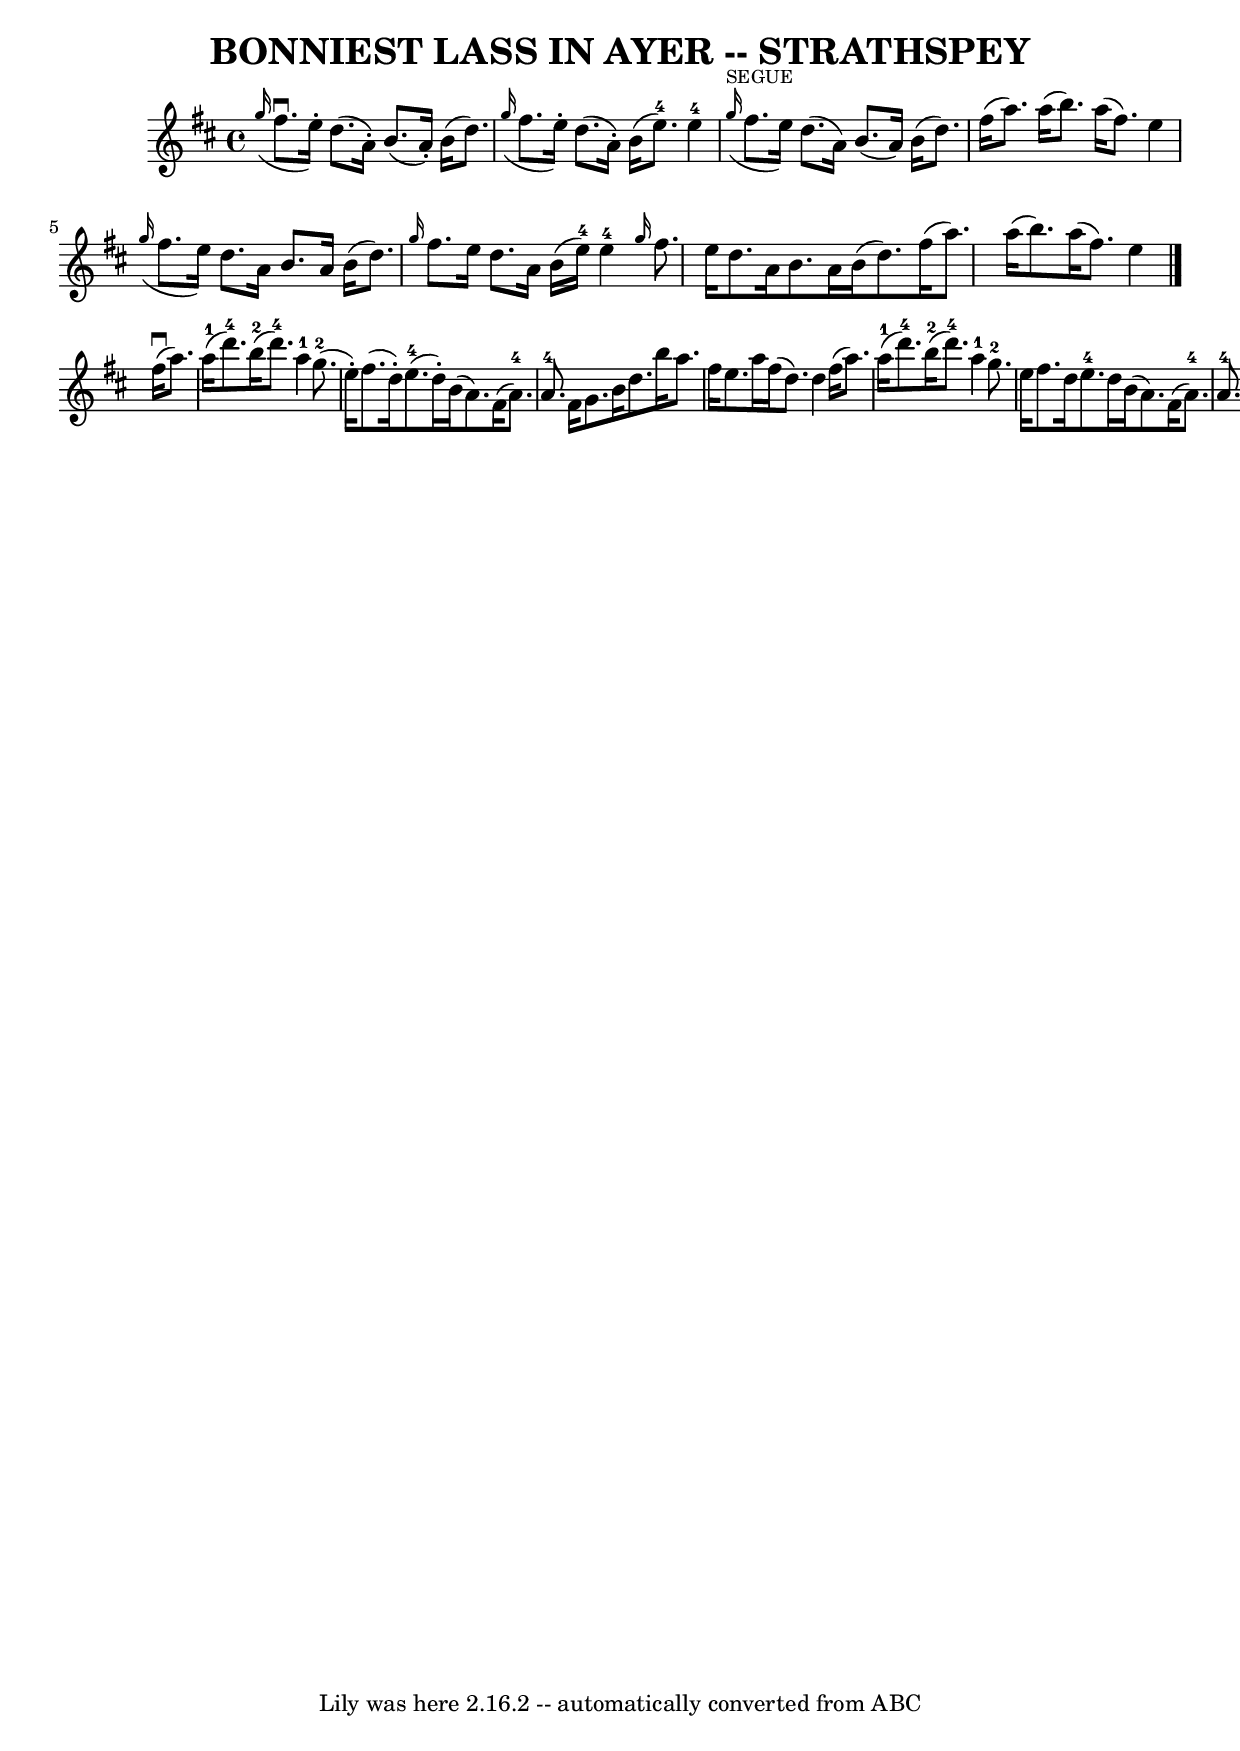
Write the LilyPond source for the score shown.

\version "2.7.40"
\include "Mammoth.ily"
\header {
	%% book = "Ryan's Mammoth Collection of Fiddle Tunes"
	crossRefNumber = "1"
	footnotes = ""
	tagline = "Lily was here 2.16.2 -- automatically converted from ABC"
	title = "BONNIEST LASS IN AYER -- STRATHSPEY"
}
voicedefault =  {


 \override Staff.TimeSignature #'style = #'C
 \time 4/4 % %slurgraces 1
 \key d \major   \grace { g''16 (} fis''8.^\downbow e''16 -.)   
d''8. (a'16 -.) b'8. (a'16 -.) b'16 (d''8.)   |
   
\grace { g''16 (} fis''8. e''16 -.) d''8. (a'16 -.) b'16 (
 e''8.-4) e''4-4   |
     |
   \grace { g''16 
^\segue(} fis''8. e''16) d''8. (a'16) b'8. (a'16)   
b'16 (d''8.)   |
 fis''16 (a''8.) a''16 (b''8.)   
a''16 (fis''8.) e''4    |
     \grace { g''16 (} fis''8.    
e''16) d''8. a'16 b'8. a'16 b'16 (d''8.)   |
 
\grace { g''16  } fis''8. e''16 d''8. a'16 b'16 (e''16-4 
-) e''4-4   |
     \grace { g''16  } fis''8. e''16 d''8.  
 a'16 b'8. a'16 b'16 (d''8.)   |
 fis''16 (a''8.) 
 a''16 (b''8.) a''16 (fis''8.) e''4    \bar "|." fis''16 
(^\downbow a''8.) a''16-1(d'''8.-4) b''16-2(
d'''8.-4) a''4-1   |
 g''8.-2(e''16 -.) fis''8. (
 d''16 -.) e''8.-4(d''16 -.) b'16 (a'8.)   |
     
fis'16 (a'8.-4) a'8.-4 fis'16 g'8. b'16 d''8. b''16  
  |
 a''8. fis''16 e''8. a''16 fis''16 (d''8.) d''4 
   |
 fis''16 (a''8.) a''16-1(d'''8.-4)     
b''16-2(d'''8.-4) a''4-1   |
 g''8.-2 e''16    
fis''8. d''16 e''8.-4 d''16 b'16 (a'8.)   |
     
fis'16 (a'8.-4) a'8.-4 fis'16 g'8. b'16 d''8. b''16  
  |
 a''8. fis''16 e''8. a''16 fis''16 (d''8.) d''4 
   \bar "|."   
}

\score{
    <<

	\context Staff="default"
	{
	    \voicedefault 
	}

    >>
	\layout {
	}
	\midi {}
}
